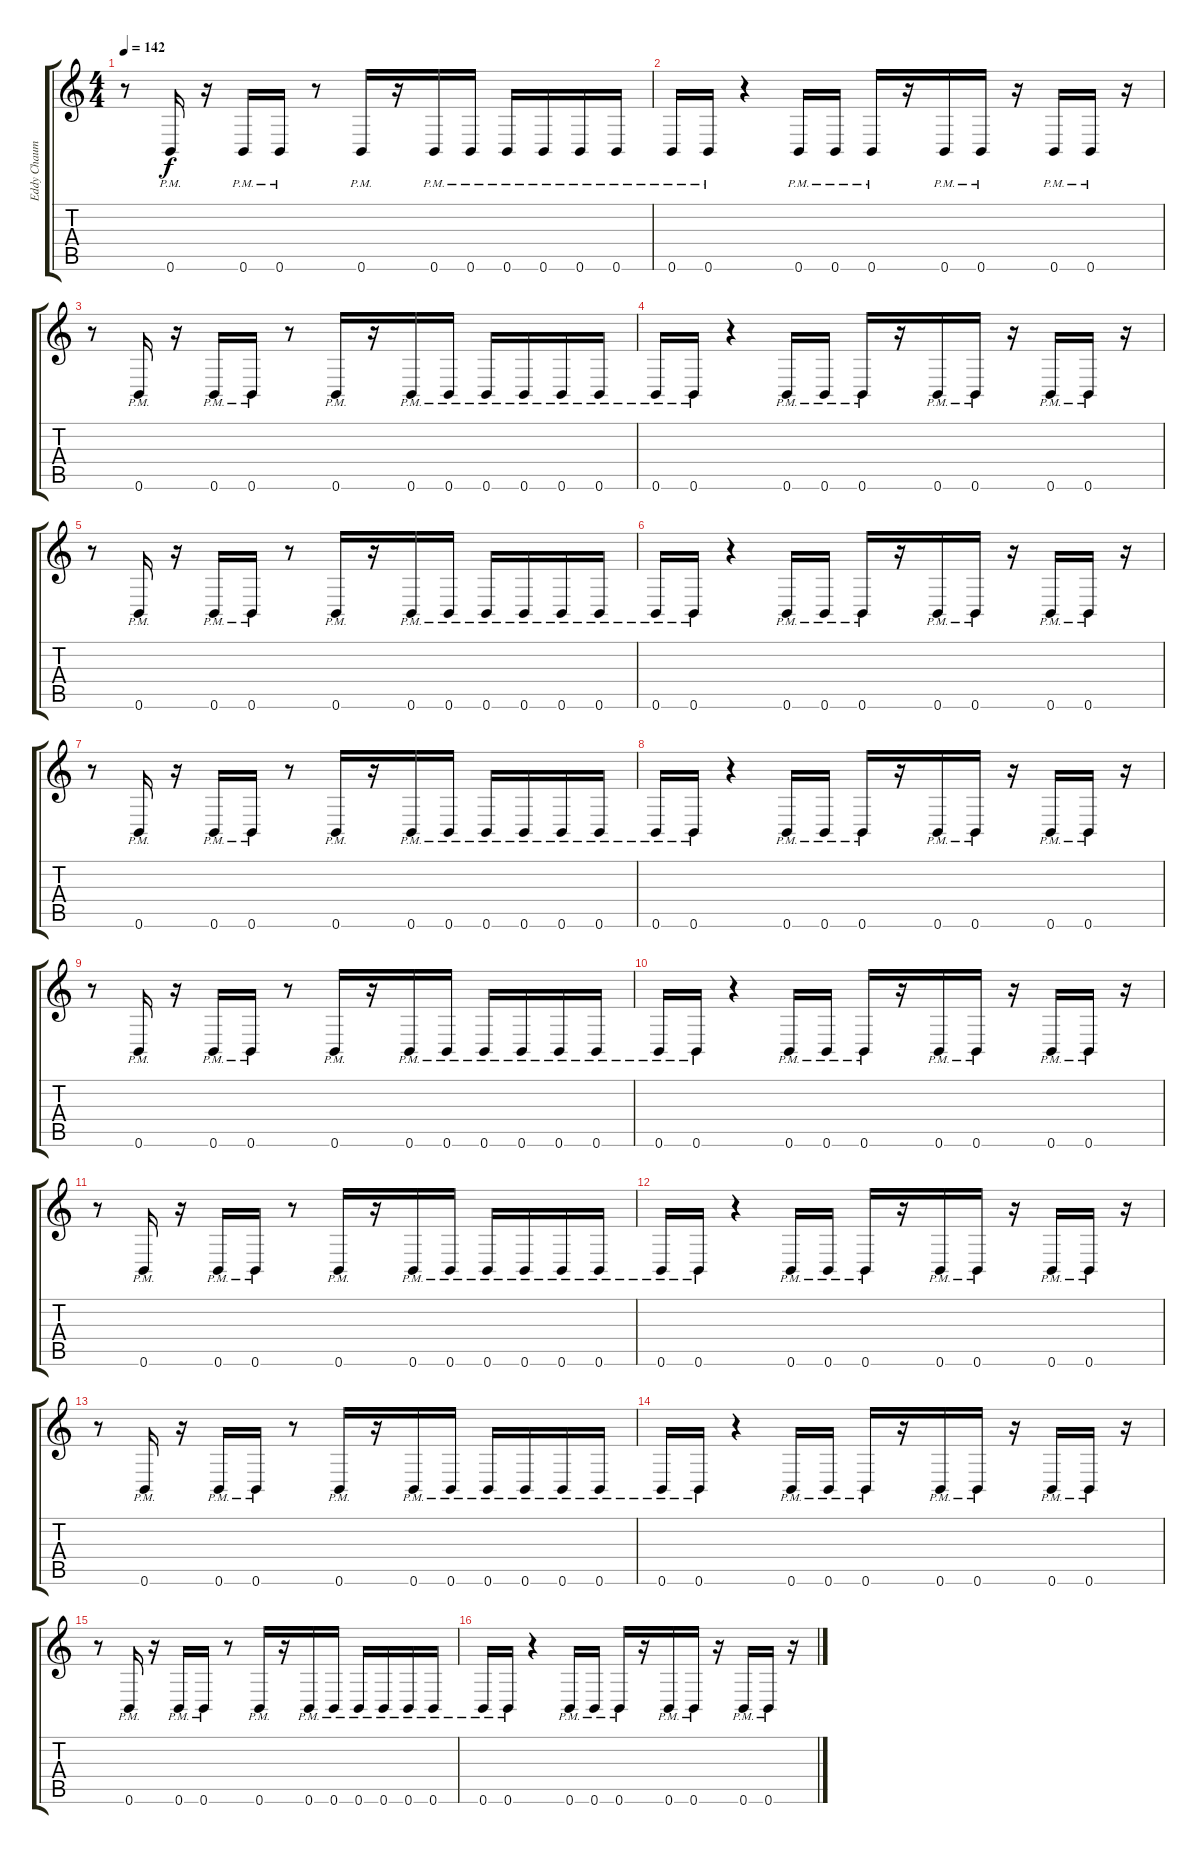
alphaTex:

\track ("Eddy Chaumulot (Add Rythm)" "Eddy Chaum") {instrument distortionguitar}
\staff {score tabs}
\tuning (B3 Gb3 D3 A2 E2 B1) {hide}
\ts (4 4)
\tempo 142
\clef g2
\ks c
r.8{dy f} 0.6{pm}.16 r.16 0.6{pm}.16 0.6{pm}.16 r.8 0.6{pm}.16 r.16 0.6{pm}.16 0.6{pm}.16 0.6{pm}.16 0.6{pm}.16 0.6{pm}.16 0.6{pm}.16 |
0.6{pm}.16 0.6{pm}.16 r.4 0.6{pm}.16 0.6{pm}.16 0.6{pm}.16 r.16 0.6{pm}.16 0.6{pm}.16 r.16 0.6{pm}.16 0.6{pm}.16 r.16 |
r.8 0.6{pm}.16 r.16 0.6{pm}.16 0.6{pm}.16 r.8 0.6{pm}.16 r.16 0.6{pm}.16 0.6{pm}.16 0.6{pm}.16 0.6{pm}.16 0.6{pm}.16 0.6{pm}.16 |
0.6{pm}.16 0.6{pm}.16 r.4 0.6{pm}.16 0.6{pm}.16 0.6{pm}.16 r.16 0.6{pm}.16 0.6{pm}.16 r.16 0.6{pm}.16 0.6{pm}.16 r.16 |
r.8 0.6{pm}.16 r.16 0.6{pm}.16 0.6{pm}.16 r.8 0.6{pm}.16 r.16 0.6{pm}.16 0.6{pm}.16 0.6{pm}.16 0.6{pm}.16 0.6{pm}.16 0.6{pm}.16 |
0.6{pm}.16 0.6{pm}.16 r.4 0.6{pm}.16 0.6{pm}.16 0.6{pm}.16 r.16 0.6{pm}.16 0.6{pm}.16 r.16 0.6{pm}.16 0.6{pm}.16 r.16 |
r.8 0.6{pm}.16 r.16 0.6{pm}.16 0.6{pm}.16 r.8 0.6{pm}.16 r.16 0.6{pm}.16 0.6{pm}.16 0.6{pm}.16 0.6{pm}.16 0.6{pm}.16 0.6{pm}.16 |
0.6{pm}.16 0.6{pm}.16 r.4 0.6{pm}.16 0.6{pm}.16 0.6{pm}.16 r.16 0.6{pm}.16 0.6{pm}.16 r.16 0.6{pm}.16 0.6{pm}.16 r.16 |
r.8 0.6{pm}.16 r.16 0.6{pm}.16 0.6{pm}.16 r.8 0.6{pm}.16 r.16 0.6{pm}.16 0.6{pm}.16 0.6{pm}.16 0.6{pm}.16 0.6{pm}.16 0.6{pm}.16 |
0.6{pm}.16 0.6{pm}.16 r.4 0.6{pm}.16 0.6{pm}.16 0.6{pm}.16 r.16 0.6{pm}.16 0.6{pm}.16 r.16 0.6{pm}.16 0.6{pm}.16 r.16 |
r.8 0.6{pm}.16 r.16 0.6{pm}.16 0.6{pm}.16 r.8 0.6{pm}.16 r.16 0.6{pm}.16 0.6{pm}.16 0.6{pm}.16 0.6{pm}.16 0.6{pm}.16 0.6{pm}.16 |
0.6{pm}.16 0.6{pm}.16 r.4 0.6{pm}.16 0.6{pm}.16 0.6{pm}.16 r.16 0.6{pm}.16 0.6{pm}.16 r.16 0.6{pm}.16 0.6{pm}.16 r.16 |
r.8 0.6{pm}.16 r.16 0.6{pm}.16 0.6{pm}.16 r.8 0.6{pm}.16 r.16 0.6{pm}.16 0.6{pm}.16 0.6{pm}.16 0.6{pm}.16 0.6{pm}.16 0.6{pm}.16 |
0.6{pm}.16 0.6{pm}.16 r.4 0.6{pm}.16 0.6{pm}.16 0.6{pm}.16 r.16 0.6{pm}.16 0.6{pm}.16 r.16 0.6{pm}.16 0.6{pm}.16 r.16 |
r.8 0.6{pm}.16 r.16 0.6{pm}.16 0.6{pm}.16 r.8 0.6{pm}.16 r.16 0.6{pm}.16 0.6{pm}.16 0.6{pm}.16 0.6{pm}.16 0.6{pm}.16 0.6{pm}.16 |
0.6{pm}.16 0.6{pm}.16 r.4 0.6{pm}.16 0.6{pm}.16 0.6{pm}.16 r.16 0.6{pm}.16 0.6{pm}.16 r.16 0.6{pm}.16 0.6{pm}.16 r.16
